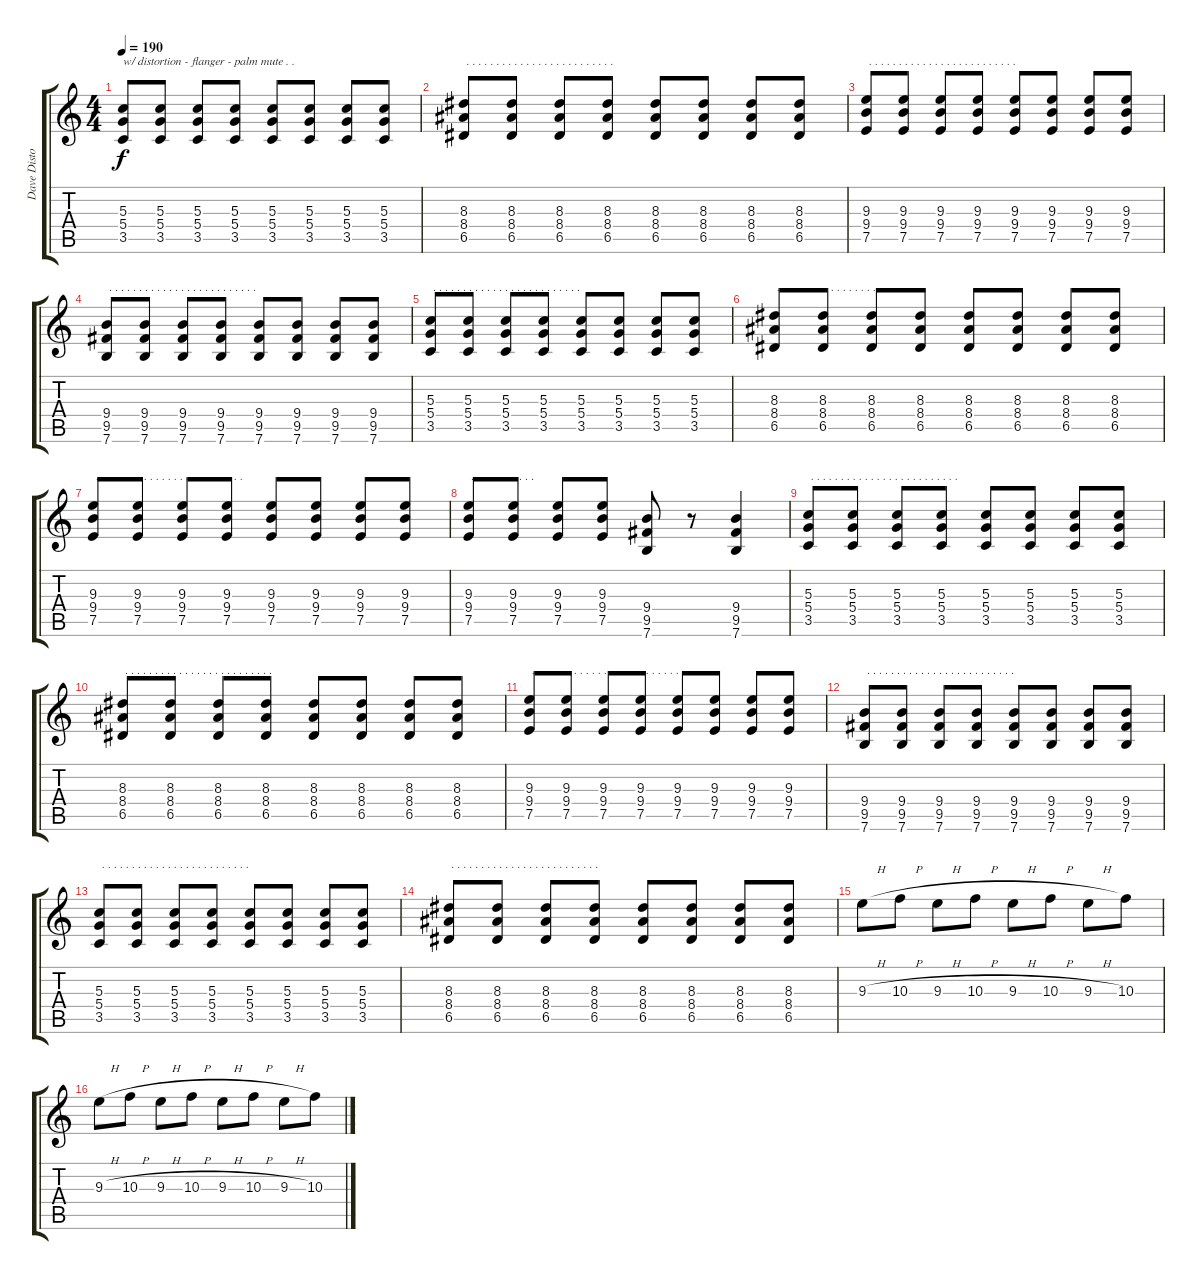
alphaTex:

\track ("Dave Distortion" "Dave Disto") {instrument distortionguitar}
\staff {score tabs}
\tuning (E4 B3 G3 D3 A2 E2) {hide}
\ts (4 4)
\tempo 190
\clef g2
\ks c
(5.3 5.4 3.5).8{txt "w/ distortion - flanger - palm mute . ." dy f} (5.3 5.4 3.5).8 (5.3 5.4 3.5).8 (5.3 5.4 3.5).8 (5.3 5.4 3.5).8 (5.3 5.4 3.5).8 (5.3 5.4 3.5).8 (5.3 5.4 3.5).8 |
(8.3 8.4 6.5).8{txt " . . . . . . . . . . . . . . . . . . . . . . . . ."} (8.3 8.4 6.5).8 (8.3 8.4 6.5).8 (8.3 8.4 6.5).8 (8.3 8.4 6.5).8 (8.3 8.4 6.5).8 (8.3 8.4 6.5).8 (8.3 8.4 6.5).8 |
(9.3 9.4 7.5).8{txt " . . . . . . . . . . . . . . . . . . . . . . . . ."} (9.3 9.4 7.5).8 (9.3 9.4 7.5).8 (9.3 9.4 7.5).8 (9.3 9.4 7.5).8 (9.3 9.4 7.5).8 (9.3 9.4 7.5).8 (9.3 9.4 7.5).8 |
(9.4 9.5 7.6).8{txt " . . . . . . . . . . . . . . . . . . . . . . . . ."} (9.4 9.5 7.6).8 (9.4 9.5 7.6).8 (9.4 9.5 7.6).8 (9.4 9.5 7.6).8 (9.4 9.5 7.6).8 (9.4 9.5 7.6).8 (9.4 9.5 7.6).8 |
(5.3 5.4 3.5).8{txt " . . . . . . . . . . . . . . . . . . . . . . . . ."} (5.3 5.4 3.5).8 (5.3 5.4 3.5).8 (5.3 5.4 3.5).8 (5.3 5.4 3.5).8 (5.3 5.4 3.5).8 (5.3 5.4 3.5).8 (5.3 5.4 3.5).8 |
(8.3 8.4 6.5).8{txt " . . . . . . . . . . . . . . . . . . . . . . . . ."} (8.3 8.4 6.5).8 (8.3 8.4 6.5).8 (8.3 8.4 6.5).8 (8.3 8.4 6.5).8 (8.3 8.4 6.5).8 (8.3 8.4 6.5).8 (8.3 8.4 6.5).8 |
(9.3 9.4 7.5).8{txt " . . . . . . . . . . . . . . . . . . . . . . . . ."} (9.3 9.4 7.5).8 (9.3 9.4 7.5).8 (9.3 9.4 7.5).8 (9.3 9.4 7.5).8 (9.3 9.4 7.5).8 (9.3 9.4 7.5).8 (9.3 9.4 7.5).8 |
(9.3 9.4 7.5).8{txt " . . . . . . . . . . ."} (9.3 9.4 7.5).8 (9.3 9.4 7.5).8 (9.3 9.4 7.5).8 (9.4 9.5 7.6).8 r.8 (9.4 9.5 7.6).4 |
(5.3 5.4 3.5).8{txt " . . . . . . . . . . . . . . . . . . . . . . . . ."} (5.3 5.4 3.5).8 (5.3 5.4 3.5).8 (5.3 5.4 3.5).8 (5.3 5.4 3.5).8 (5.3 5.4 3.5).8 (5.3 5.4 3.5).8 (5.3 5.4 3.5).8 |
(8.3 8.4 6.5).8{txt " . . . . . . . . . . . . . . . . . . . . . . . . ."} (8.3 8.4 6.5).8 (8.3 8.4 6.5).8 (8.3 8.4 6.5).8 (8.3 8.4 6.5).8 (8.3 8.4 6.5).8 (8.3 8.4 6.5).8 (8.3 8.4 6.5).8 |
(9.3 9.4 7.5).8{txt " . . . . . . . . . . . . . . . . . . . . . . . . ."} (9.3 9.4 7.5).8 (9.3 9.4 7.5).8 (9.3 9.4 7.5).8 (9.3 9.4 7.5).8 (9.3 9.4 7.5).8 (9.3 9.4 7.5).8 (9.3 9.4 7.5).8 |
(9.4 9.5 7.6).8{txt " . . . . . . . . . . . . . . . . . . . . . . . . ."} (9.4 9.5 7.6).8 (9.4 9.5 7.6).8 (9.4 9.5 7.6).8 (9.4 9.5 7.6).8 (9.4 9.5 7.6).8 (9.4 9.5 7.6).8 (9.4 9.5 7.6).8 |
(5.3 5.4 3.5).8{txt " . . . . . . . . . . . . . . . . . . . . . . . . ."} (5.3 5.4 3.5).8 (5.3 5.4 3.5).8 (5.3 5.4 3.5).8 (5.3 5.4 3.5).8 (5.3 5.4 3.5).8 (5.3 5.4 3.5).8 (5.3 5.4 3.5).8 |
(8.3 8.4 6.5).8{txt " . . . . . . . . . . . . . . . . . . . . . . . . ."} (8.3 8.4 6.5).8 (8.3 8.4 6.5).8 (8.3 8.4 6.5).8 (8.3 8.4 6.5).8 (8.3 8.4 6.5).8 (8.3 8.4 6.5).8 (8.3 8.4 6.5).8 |
9.3{h}.8 10.3{h}.8 9.3{h}.8 10.3{h}.8 9.3{h}.8 10.3{h}.8 9.3{h}.8 10.3.8 |
9.3{h}.8 10.3{h}.8 9.3{h}.8 10.3{h}.8 9.3{h}.8 10.3{h}.8 9.3{h}.8 10.3.8
